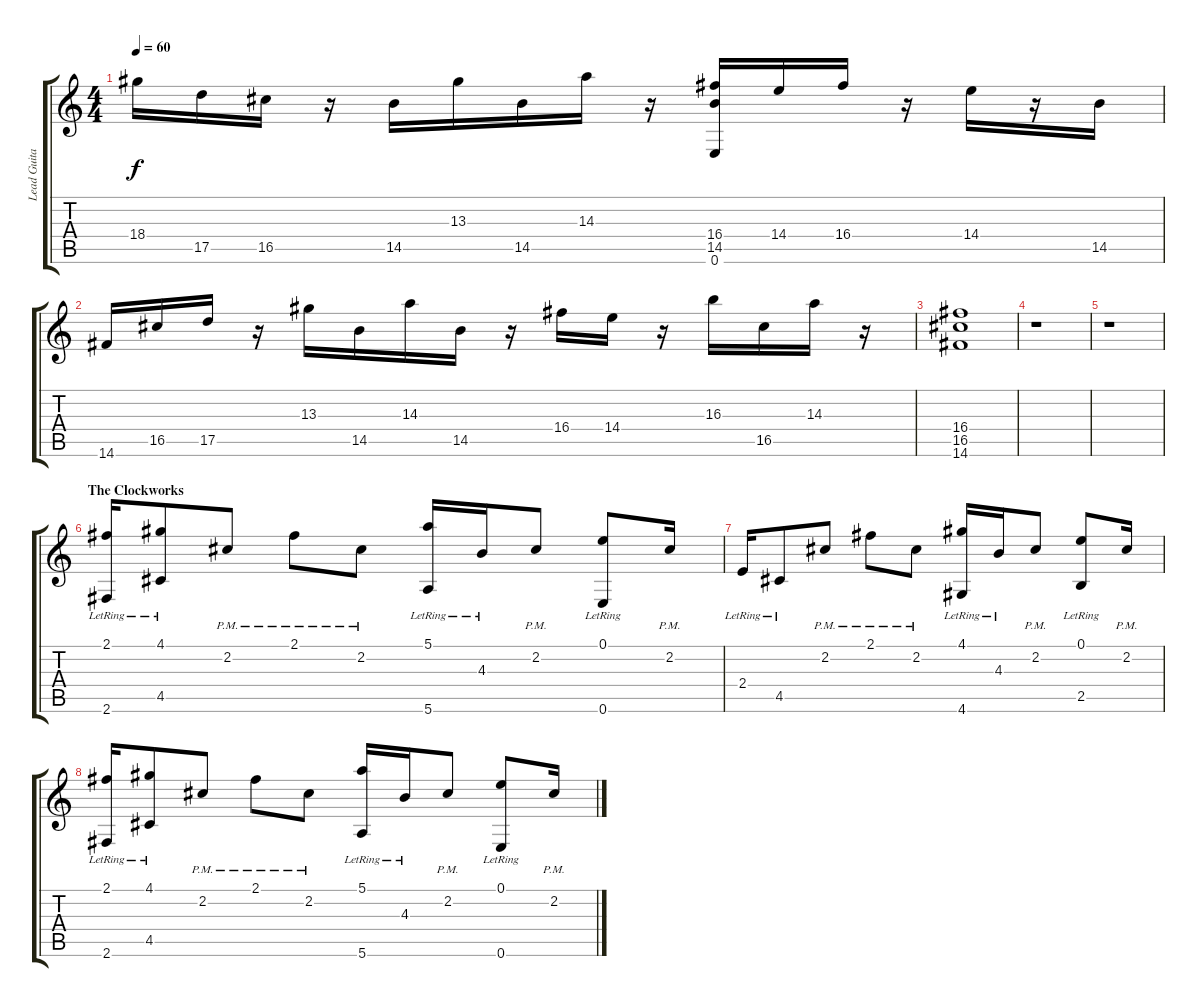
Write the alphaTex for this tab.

\track ("Lead Guitar" "Lead Guita") {instrument acousticguitarnylon}
\staff {score tabs}
\tuning (E4 B3 G3 D3 A2 E2) {hide}
\ts (4 4)
\tempo 60
\clef g2
\ks c
18.4.16{dy f} 17.5.16 16.5.16 r.16 14.5.16 13.3.16 14.5.16 14.3.16 r.16 (16.4 14.5 0.6).16 14.4.16 16.4.16 r.16 14.4.16 r.16 14.5.16 |
14.6.16 16.5.16 17.5.16 r.16 13.3.16 14.5.16 14.3.16 14.5.16 r.16 16.4.16 14.4.16 r.16 16.3.16 16.5.16 14.3.16 r.16 |
(16.4 16.5 14.6).1 |
r.1 |
r.1 |
\section ("" "The Clockworks")
(2.1 2.6{lr}).16 (4.1{lr} 4.5{lr}).8 2.2{pm}.8 2.1{pm}.8 2.2{pm}.8 (5.1{lr} 5.6{lr}).16 4.3{lr}.16 2.2{pm}.8 (0.1{lr} 0.6{lr}).8 2.2{pm}.16 |
2.4{lr}.16 4.5{lr}.8 2.2{pm}.8 2.1{pm}.8 2.2{pm}.8 (4.1{lr} 4.6{lr}).16 4.3{lr}.16 2.2{pm}.8 (0.1{lr} 2.5{lr}).8 2.2{pm}.16 |
(2.1 2.6{lr}).16 (4.1{lr} 4.5{lr}).8 2.2{pm}.8 2.1{pm}.8 2.2{pm}.8 (5.1{lr} 5.6{lr}).16 4.3{lr}.16 2.2{pm}.8 (0.1{lr} 0.6{lr}).8 2.2{pm}.16
